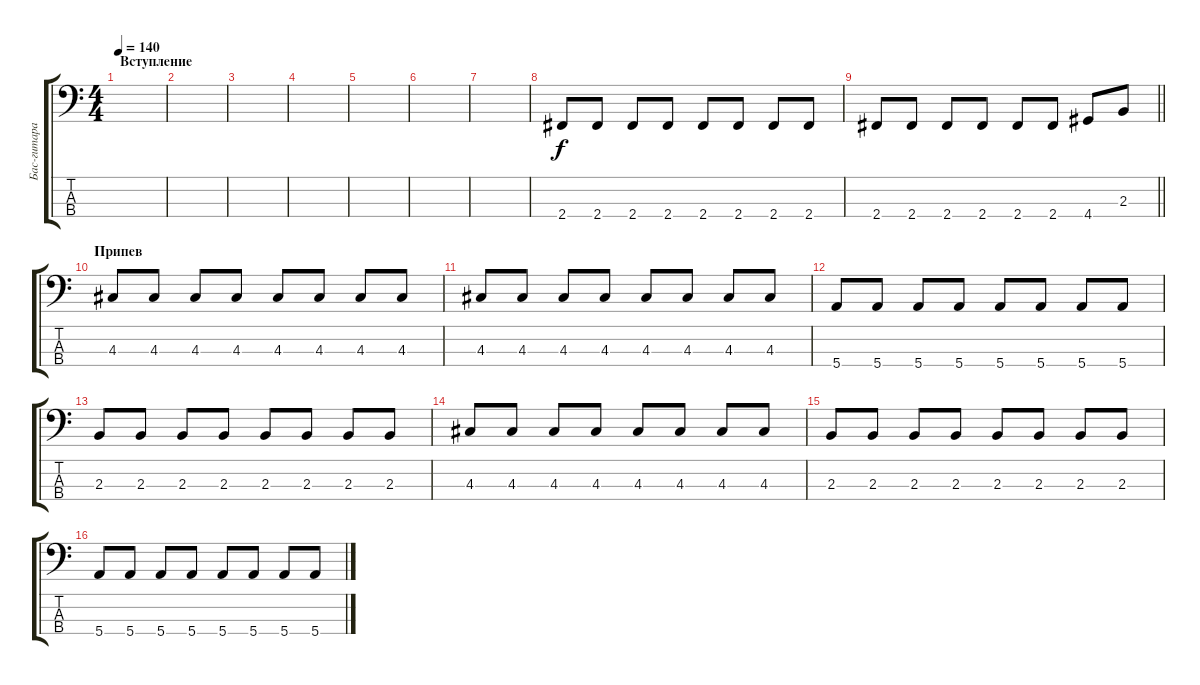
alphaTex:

\track ("Бас-гитара" "Бас-гитара") {instrument electricbasspick}
\staff {score tabs}
\tuning (G2 D2 A1 E1) {hide}
\ts (4 4)
\section ("" "Вступление")
\tempo 140
\clef f4
\ks c
|
|
|
|
|
|
|
2.4.8 2.4.8 2.4.8 2.4.8 2.4.8 2.4.8 2.4.8 2.4.8 |
\barLineRight lightlight
2.4.8 2.4.8 2.4.8 2.4.8 2.4.8 2.4.8 4.4.8 2.3.8 |
\section ("" "Припев")
4.3.8 4.3.8 4.3.8 4.3.8 4.3.8 4.3.8 4.3.8 4.3.8 |
4.3.8 4.3.8 4.3.8 4.3.8 4.3.8 4.3.8 4.3.8 4.3.8 |
5.4.8 5.4.8 5.4.8 5.4.8 5.4.8 5.4.8 5.4.8 5.4.8 |
2.3.8 2.3.8 2.3.8 2.3.8 2.3.8 2.3.8 2.3.8 2.3.8 |
4.3.8 4.3.8 4.3.8 4.3.8 4.3.8 4.3.8 4.3.8 4.3.8 |
2.3.8 2.3.8 2.3.8 2.3.8 2.3.8 2.3.8 2.3.8 2.3.8 |
5.4.8 5.4.8 5.4.8 5.4.8 5.4.8 5.4.8 5.4.8 5.4.8
